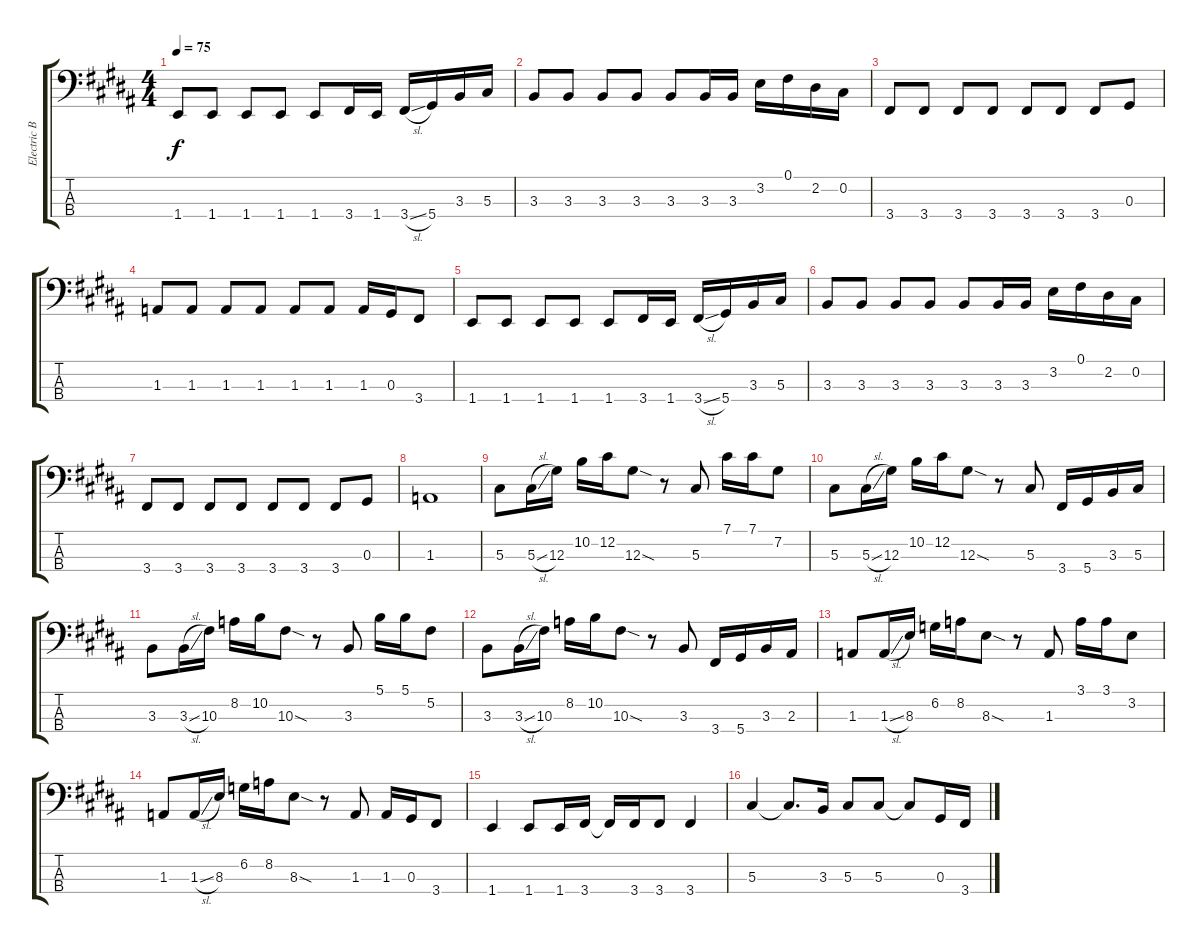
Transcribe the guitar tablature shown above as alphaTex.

\track ("Electric Bass" "Electric B") {instrument electricbassfinger}
\staff {score tabs}
\tuning (Gb2 Db2 Ab1 Eb1) {hide}
\ts (4 4)
\tempo 75
\clef f4
\ks b
1.4.8{dy f} 1.4.8 1.4.8 1.4.8 1.4.8 3.4.16 1.4.16 3.4{sl}.16 5.4.16 3.3.16 5.3.16 |
3.3.8 3.3.8 3.3.8 3.3.8 3.3.8 3.3.16 3.3.16 3.2.16 0.1.16 2.2.16 0.2.16 |
3.4.8 3.4.8 3.4.8 3.4.8 3.4.8 3.4.8 3.4.8 0.3.8 |
1.3.8 1.3.8 1.3.8 1.3.8 1.3.8 1.3.8 1.3.16 0.3.16 3.4.8 |
1.4.8 1.4.8 1.4.8 1.4.8 1.4.8 3.4.16 1.4.16 3.4{sl}.16 5.4.16 3.3.16 5.3.16 |
3.3.8 3.3.8 3.3.8 3.3.8 3.3.8 3.3.16 3.3.16 3.2.16 0.1.16 2.2.16 0.2.16 |
3.4.8 3.4.8 3.4.8 3.4.8 3.4.8 3.4.8 3.4.8 0.3.8 |
1.3.1 |
5.3.8 5.3{sl}.16 12.3.16 10.2.16 12.2.16 12.3{sod}.8 r.8 5.3.8 7.1.16 7.1.16 7.2.8 |
5.3.8 5.3{sl}.16 12.3.16 10.2.16 12.2.16 12.3{sod}.8 r.8 5.3.8 3.4.16 5.4.16 3.3.16 5.3.16 |
3.3.8 3.3{sl}.16 10.3.16 8.2.16 10.2.16 10.3{sod}.8 r.8 3.3.8 5.1.16 5.1.16 5.2.8 |
3.3.8 3.3{sl}.16 10.3.16 8.2.16 10.2.16 10.3{sod}.8 r.8 3.3.8 3.4.16 5.4.16 3.3.16 2.3.16 |
1.3.8 1.3{sl}.16 8.3.16 6.2.16 8.2.16 8.3{sod}.8 r.8 1.3.8 3.1.16 3.1.16 3.2.8 |
1.3.8 1.3{sl}.16 8.3.16 6.2.16 8.2.16 8.3{sod}.8 r.8 1.3.8 1.3.16 0.3.16 3.4.8 |
1.4.4 1.4.8 1.4.16 3.4.16 3.4{t}.16 3.4.16 3.4.8 3.4.4 |
5.3.4 5.3{t}.8{d} 3.3.16 5.3.8 5.3.8 5.3{t}.8 0.3.16 3.4.16
